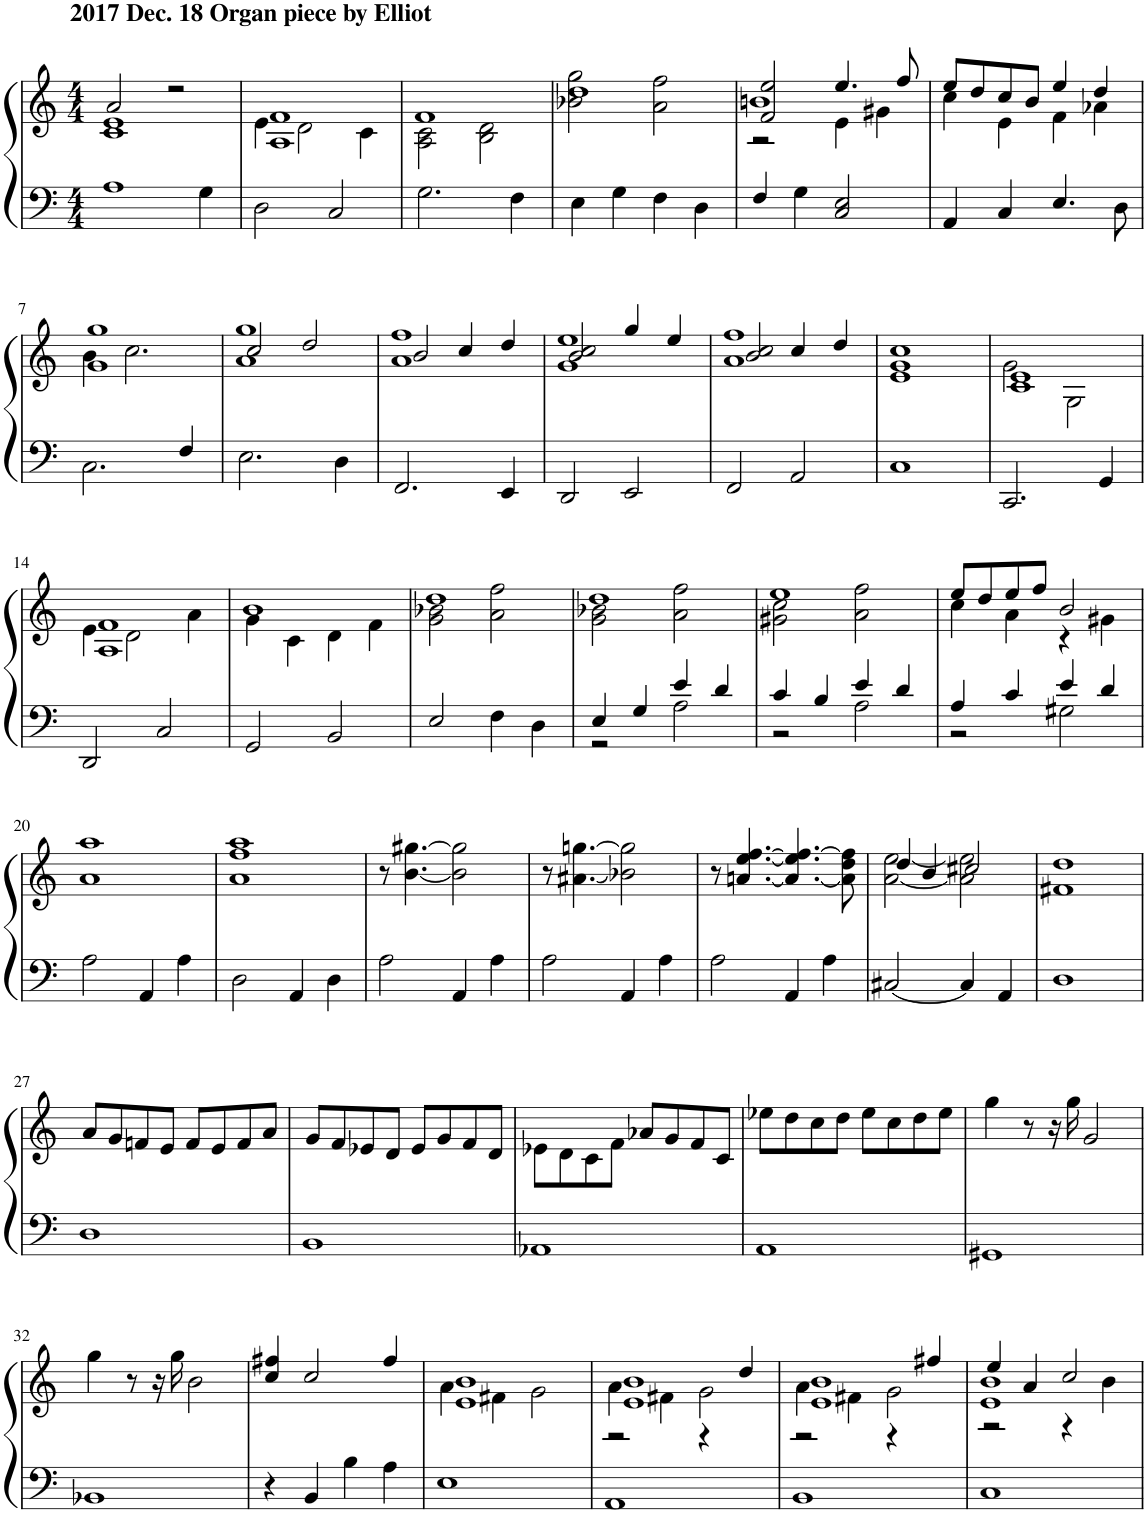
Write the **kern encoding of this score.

**kern	**kern
*part1	*part1
*staff2	*staff1
*I"Pipe Organ	*
*I'Org.	*
*clefF4	*clefG2
*k[]	*k[]
*M4/4	*M4/4
=1	=1
*^	*^
!	!	!LO:TX:a:B:t=2017 Dec. 18 Organ piece by Elliot	!
1A	2.ryy	2a/	1c 1e
.	.	2r	.
.	4G\	.	.
*v	*v	*	*
=2	=2	=2
2D\	1A 1f	4e\
.	.	2d\
2C/	.	.
.	.	4c\
=3	=3	=3
2.G\	1f	2A\ 2c\
.	.	2B\ 2d\
4F\	.	.
=4	=4	=4
4E\	2b-X\ 2gg\	1dd
4G\	.	.
4F\	2a\ 2ff\	.
4D\	.	.
=5	=5	=5
*	*	*^
4F/	2f/ 2ee/	1bn	2r
4G\	.	.	.
2C/ 2E/	4.ee/	.	4e\
.	.	.	4g#X\
.	8ff/	.	.
*	*	*v	*v
=6	=6	=6
4AA/	8ee/L	4cc\
.	8dd/	.
4C/	8cc/	4e\
.	8b/J	.
4.E/	4ee/	4f\
.	4dd/	4a-X\
8D\	.	.
!!LO:LB:g=z	!!
=7	=7	=7
2.C\	1g 1gg	4b\
.	.	2.cc\
4F/	.	.
=8	=8	=8
2.E\	2cc/	1a 1gg
.	2dd/	.
4D\	.	.
=9	=9	=9
2.FF/	2b/	1a 1ff
.	4cc/	.
4EE/	4dd/	.
=10	=10	=10
2DD/	2b/ 2cc/	1g 1ee
2EE/	4gg/	.
.	4ee/	.
=11	=11	=11
2FF/	2b/ 2cc/	1a 1ff
2AA/	4cc/	.
.	4dd/	.
*	*v	*v
=12	=12
1C	1e 1g 1cc
=13	=13
*	*^
2.CC/	1c 1e	2g\
.	.	2G\
4GG/	.	.
!!LO:LB:g=z	!!
=14	=14	=14
2DD/	1A 1f	4e\
.	.	2d\
2C/	.	.
.	.	4a\
=15	=15	=15
2GG/	1b	4g\
.	.	4c\
2BB/	.	4d\
.	.	4f\
=16	=16	=16
2E/	1dd	2g\ 2b-X\
4F\	.	2a\ 2ff\
4D\	.	.
=17	=17	=17
*^	*	*
4E/	2r	1dd	2g\ 2b-X\
4G/	.	.	.
4e/	2A\	.	2a\ 2ff\
4d/	.	.	.
=18	=18	=18	=18
4c/	2r	1ee	2g#X\ 2cc\
4B/	.	.	.
4e/	2A\	.	2a\ 2ff\
4d/	.	.	.
=19	=19	=19	=19
4A/	2r	8ee/L	4cc\
.	.	8dd/	.
4c/	.	8ee/	4a\
.	.	8ff/J	.
4e/	2G#X\	2b/	4r
4d/	.	.	4g#X\
*v	*v	*	*
*	*v	*v
!!LO:LB:g=z
=20	=20
2A\	1a 1aa
4AA/	.
4A\	.
=21	=21
2D\	1a 1ff 1aa
4AA/	.
4D\	.
=22	=22
2A\	8r
.	[4.b\ [4.gg#X\
4AA/	2b\] 2gg#\]
4A\	.
=23	=23
2A\	8r
.	[4.a#X\ [4.ggn\
4AA/	2b-X\] 2gg\]
4A\	.
=24	=24
2A\	8r
.	[4.an/ [4.ee/ [4.ff/
4AA/	4.a/_ 4.ee/] 4.ff/_
4A\	.
.	8a\] 8dd\ 8ff\]
=25	=25
*	*^
[2C#X/	[2a\ [2ee\	4dd/
.	.	4b/
4C#/]	2a\] 2ee\]	2cc#X/
4AA/	.	.
*	*v	*v
=26	=26
1D	1f#X 1dd
!!LO:LB:g=z
=27	=27
1D	8a/L
.	8g/
.	8fn/
.	8e/J
.	8f/L
.	8e/
.	8f/
.	8a/J
=28	=28
1BB	8g/L
.	8f/
.	8e-X/
.	8d/J
.	8e-/L
.	8g/
.	8f/
.	8d/J
=29	=29
1AA-X	8e-X\L
.	8d\
.	8c\
.	8f\J
.	8a-X/L
.	8g/
.	8f/
.	8c/J
=30	=30
1AA	8ee-X\L
.	8dd\
.	8cc\
.	8dd\J
.	8ee-\L
.	8cc\
.	8dd\
.	8ee-\J
=31	=31
1GG#X	4gg\
.	8r
.	16r
.	16gg\
.	2g/
!!LO:LB:g=z
=32	=32
1BB-X	4gg\
.	8r
.	16r
.	16gg\
.	2b\
=33	=33
4r	4cc/ 4ff#X/
4BB/	2cc/
4B\	.
4A\	4ff#/
=34	=34
*	*^
1E	1e 1b	4a\
.	.	4f#X\
.	.	2g\
=35	=35	=35
*	*	*^
1AA	1e 1b	4a\	2r
.	.	4f#X\	.
.	.	2g\	4r
.	.	.	4dd/
=36	=36	=36	=36
1BB	1e 1b	4a\	2r
.	.	4f#X\	.
.	.	2g\	4r
.	.	.	4ff#X/
=37	=37	=37	=37
1C	4ee/	1e 1b	2r
.	4a/	.	.
.	2cc/	.	4r
.	.	.	4b\
*	*v	*v	*v
=	=
*-	*-
